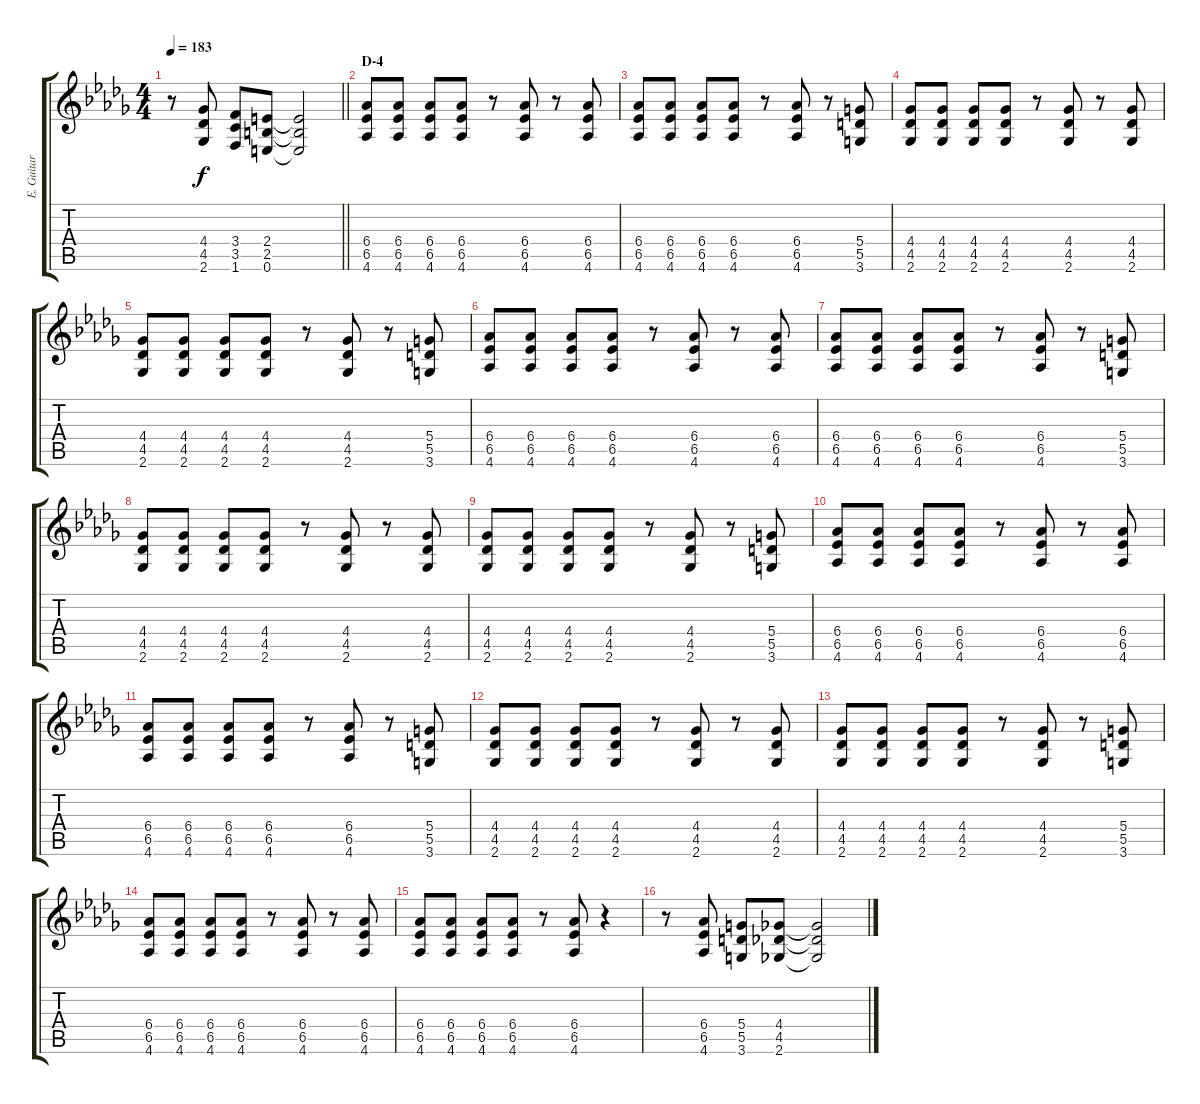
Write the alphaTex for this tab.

\track ("E. Guitar I" "E. Guitar ") {instrument overdrivenguitar}
\staff {score tabs}
\tuning (E4 B3 G3 D3 A2 E2) {hide}
\ts (4 4)
\tempo 183
\clef g2
\barLineRight lightlight
\ks db
r.8{dy f} (4.4 4.5 2.6).8 (3.4 3.5 1.6).8 (2.4 2.5 0.6).8 (2.4{t} 2.5{t} 0.6{t}).2 |
\section ("" "D-4")
(6.4 6.5 4.6).8 (6.4 6.5 4.6).8 (6.4 6.5 4.6).8 (6.4 6.5 4.6).8 r.8 (6.4 6.5 4.6).8 r.8 (6.4 6.5 4.6).8 |
(6.4 6.5 4.6).8 (6.4 6.5 4.6).8 (6.4 6.5 4.6).8 (6.4 6.5 4.6).8 r.8 (6.4 6.5 4.6).8 r.8 (5.4 5.5 3.6).8 |
(4.4 4.5 2.6).8 (4.4 4.5 2.6).8 (4.4 4.5 2.6).8 (4.4 4.5 2.6).8 r.8 (4.4 4.5 2.6).8 r.8 (4.4 4.5 2.6).8 |
(4.4 4.5 2.6).8 (4.4 4.5 2.6).8 (4.4 4.5 2.6).8 (4.4 4.5 2.6).8 r.8 (4.4 4.5 2.6).8 r.8 (5.4 5.5 3.6).8 |
(6.4 6.5 4.6).8 (6.4 6.5 4.6).8 (6.4 6.5 4.6).8 (6.4 6.5 4.6).8 r.8 (6.4 6.5 4.6).8 r.8 (6.4 6.5 4.6).8 |
(6.4 6.5 4.6).8 (6.4 6.5 4.6).8 (6.4 6.5 4.6).8 (6.4 6.5 4.6).8 r.8 (6.4 6.5 4.6).8 r.8 (5.4 5.5 3.6).8 |
(4.4 4.5 2.6).8 (4.4 4.5 2.6).8 (4.4 4.5 2.6).8 (4.4 4.5 2.6).8 r.8 (4.4 4.5 2.6).8 r.8 (4.4 4.5 2.6).8 |
(4.4 4.5 2.6).8 (4.4 4.5 2.6).8 (4.4 4.5 2.6).8 (4.4 4.5 2.6).8 r.8 (4.4 4.5 2.6).8 r.8 (5.4 5.5 3.6).8 |
(6.4 6.5 4.6).8 (6.4 6.5 4.6).8 (6.4 6.5 4.6).8 (6.4 6.5 4.6).8 r.8 (6.4 6.5 4.6).8 r.8 (6.4 6.5 4.6).8 |
(6.4 6.5 4.6).8 (6.4 6.5 4.6).8 (6.4 6.5 4.6).8 (6.4 6.5 4.6).8 r.8 (6.4 6.5 4.6).8 r.8 (5.4 5.5 3.6).8 |
(4.4 4.5 2.6).8 (4.4 4.5 2.6).8 (4.4 4.5 2.6).8 (4.4 4.5 2.6).8 r.8 (4.4 4.5 2.6).8 r.8 (4.4 4.5 2.6).8 |
(4.4 4.5 2.6).8 (4.4 4.5 2.6).8 (4.4 4.5 2.6).8 (4.4 4.5 2.6).8 r.8 (4.4 4.5 2.6).8 r.8 (5.4 5.5 3.6).8 |
(6.4 6.5 4.6).8 (6.4 6.5 4.6).8 (6.4 6.5 4.6).8 (6.4 6.5 4.6).8 r.8 (6.4 6.5 4.6).8 r.8 (6.4 6.5 4.6).8 |
(6.4 6.5 4.6).8 (6.4 6.5 4.6).8 (6.4 6.5 4.6).8 (6.4 6.5 4.6).8 r.8 (6.4 6.5 4.6).8 r.4 |
r.8 (6.4 6.5 4.6).8 (5.4 5.5 3.6).8 (4.4 4.5 2.6).8 (4.4{t} 4.5{t} 2.6{t}).2
